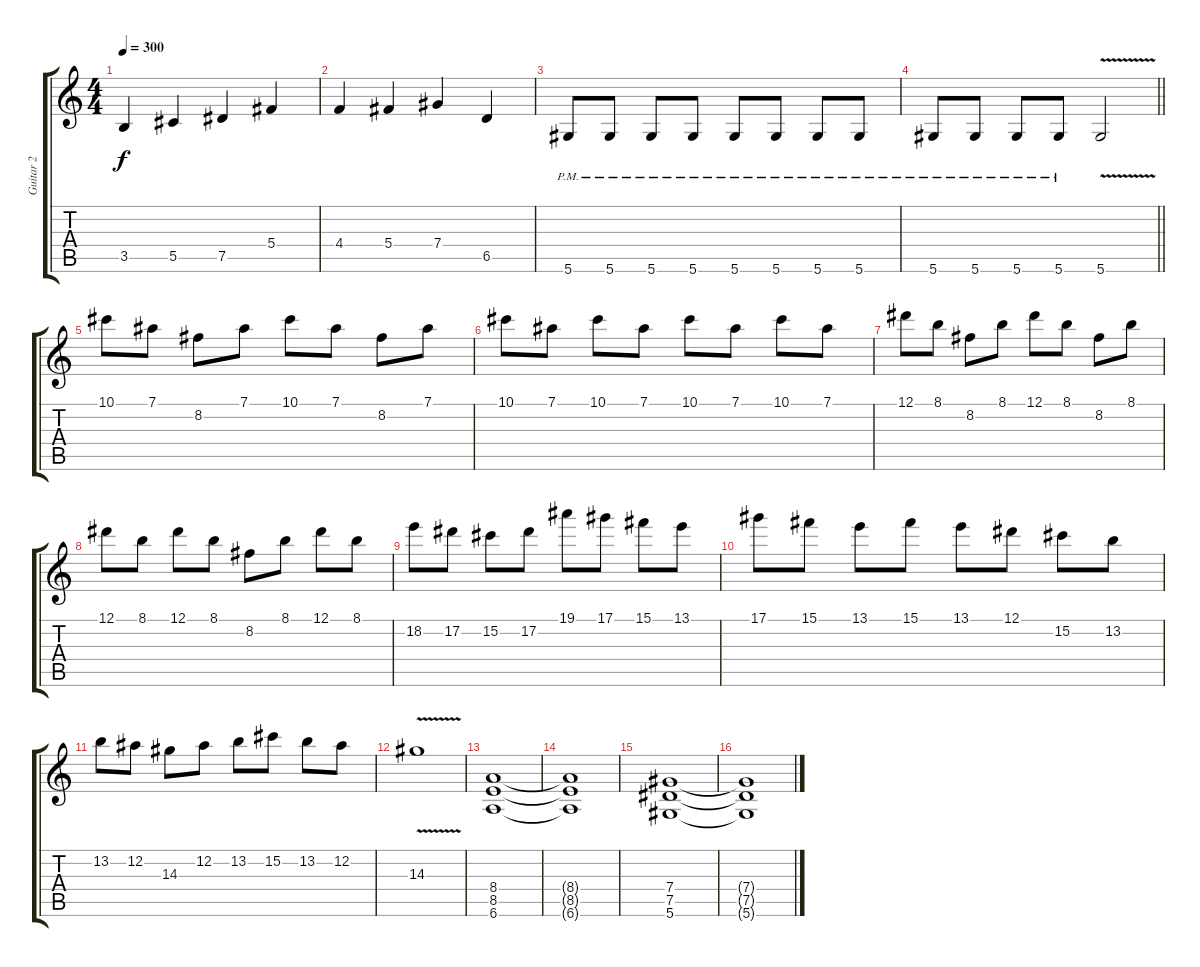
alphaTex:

\track ("Guitar 2" "Guitar 2") {instrument distortionguitar}
\staff {score tabs}
\tuning (Eb4 Bb3 Gb3 Db3 Ab2 Eb2) {hide}
\ts (4 4)
\tempo 300
\clef g2
\ks c
3.5.4{dy f} 5.5.4 7.5.4 5.4.4 |
4.4.4 5.4.4 7.4.4 6.5.4 |
5.6{pm}.8 5.6{pm}.8 5.6{pm}.8 5.6{pm}.8 5.6{pm}.8 5.6{pm}.8 5.6{pm}.8 5.6{pm}.8 |
\barLineRight lightlight
5.6{pm}.8 5.6{pm}.8 5.6{pm}.8 5.6{pm}.8 5.6{v}.2 |
10.1.8 7.1.8 8.2.8 7.1.8 10.1.8 7.1.8 8.2.8 7.1.8 |
10.1.8 7.1.8 10.1.8 7.1.8 10.1.8 7.1.8 10.1.8 7.1.8 |
12.1.8 8.1.8 8.2.8 8.1.8 12.1.8 8.1.8 8.2.8 8.1.8 |
12.1.8 8.1.8 12.1.8 8.1.8 8.2.8 8.1.8 12.1.8 8.1.8 |
18.2.8 17.2.8 15.2.8 17.2.8 19.1.8 17.1.8 15.1.8 13.1.8 |
17.1.8 15.1.8 13.1.8 15.1.8 13.1.8 12.1.8 15.2.8 13.2.8 |
13.2.8 12.2.8 14.3.8 12.2.8 13.2.8 15.2.8 13.2.8 12.2.8 |
14.3{v}.1 |
(8.4 8.5 6.6).1 |
(8.4{t} 8.5{t} 6.6{t}).1 |
(7.4 7.5 5.6).1 |
(7.4{t} 7.5{t} 5.6{t}).1
